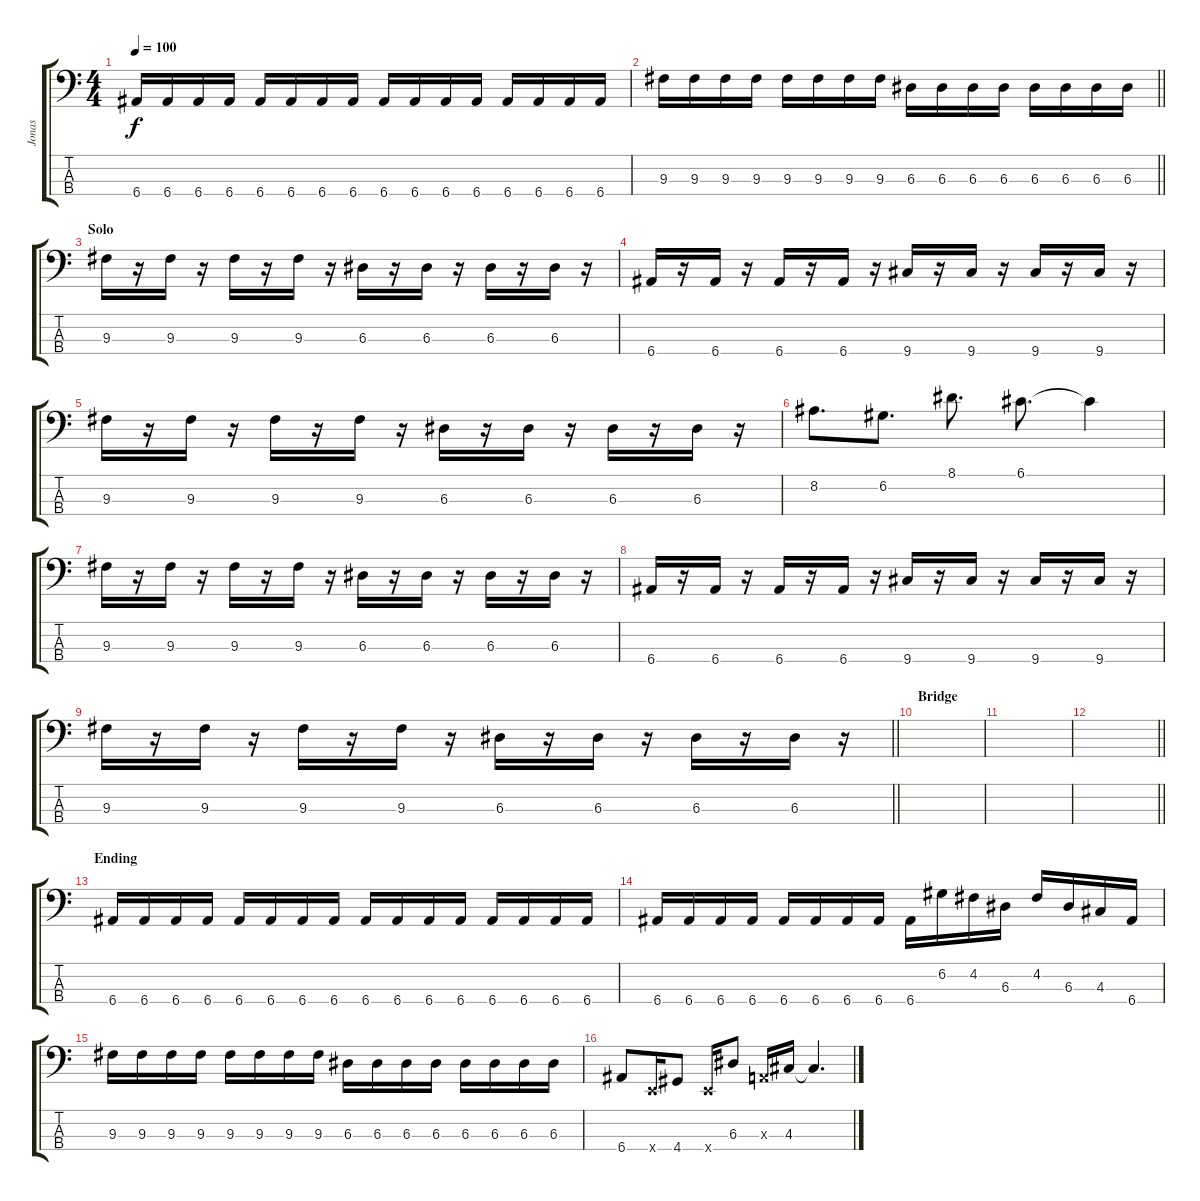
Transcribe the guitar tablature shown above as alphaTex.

\track ("Jonas" "Jonas") {instrument slapbass2}
\staff {score tabs}
\tuning (G2 D2 A1 E1) {hide}
\ts (4 4)
\tempo 100
\clef f4
\ks c
6.4.16{dy f} 6.4.16 6.4.16 6.4.16 6.4.16 6.4.16 6.4.16 6.4.16 6.4.16 6.4.16 6.4.16 6.4.16 6.4.16 6.4.16 6.4.16 6.4.16 |
\barLineRight lightlight
9.3.16 9.3.16 9.3.16 9.3.16 9.3.16 9.3.16 9.3.16 9.3.16 6.3.16 6.3.16 6.3.16 6.3.16 6.3.16 6.3.16 6.3.16 6.3.16 |
\section ("" "Solo")
9.3.16 r.16 9.3.16 r.16 9.3.16 r.16 9.3.16 r.16 6.3.16 r.16 6.3.16 r.16 6.3.16 r.16 6.3.16 r.16 |
6.4.16 r.16 6.4.16 r.16 6.4.16 r.16 6.4.16 r.16 9.4.16 r.16 9.4.16 r.16 9.4.16 r.16 9.4.16 r.16 |
9.3.16 r.16 9.3.16 r.16 9.3.16 r.16 9.3.16 r.16 6.3.16 r.16 6.3.16 r.16 6.3.16 r.16 6.3.16 r.16 |
8.2.8{d} 6.2.8{d} 8.1.8{d} 6.1.8{d} 6.1{t}.4 |
9.3.16 r.16 9.3.16 r.16 9.3.16 r.16 9.3.16 r.16 6.3.16 r.16 6.3.16 r.16 6.3.16 r.16 6.3.16 r.16 |
6.4.16 r.16 6.4.16 r.16 6.4.16 r.16 6.4.16 r.16 9.4.16 r.16 9.4.16 r.16 9.4.16 r.16 9.4.16 r.16 |
\barLineRight lightlight
9.3.16 r.16 9.3.16 r.16 9.3.16 r.16 9.3.16 r.16 6.3.16 r.16 6.3.16 r.16 6.3.16 r.16 6.3.16 r.16 |
\section ("" "Bridge")
|
|
\barLineRight lightlight
|
\section ("" "Ending")
6.4.16 6.4.16 6.4.16 6.4.16 6.4.16 6.4.16 6.4.16 6.4.16 6.4.16 6.4.16 6.4.16 6.4.16 6.4.16 6.4.16 6.4.16 6.4.16 |
6.4.16 6.4.16 6.4.16 6.4.16 6.4.16 6.4.16 6.4.16 6.4.16 6.4.16 6.2.16 4.2.16 6.3.16 4.2.16 6.3.16 4.3.16 6.4.16 |
9.3.16 9.3.16 9.3.16 9.3.16 9.3.16 9.3.16 9.3.16 9.3.16 6.3.16 6.3.16 6.3.16 6.3.16 6.3.16 6.3.16 6.3.16 6.3.16 |
6.4.8 0.4{x}.16 4.4.8 0.4{x}.16 6.3.8 0.3{x}.16 4.3.16 4.3{t}.4{d}
